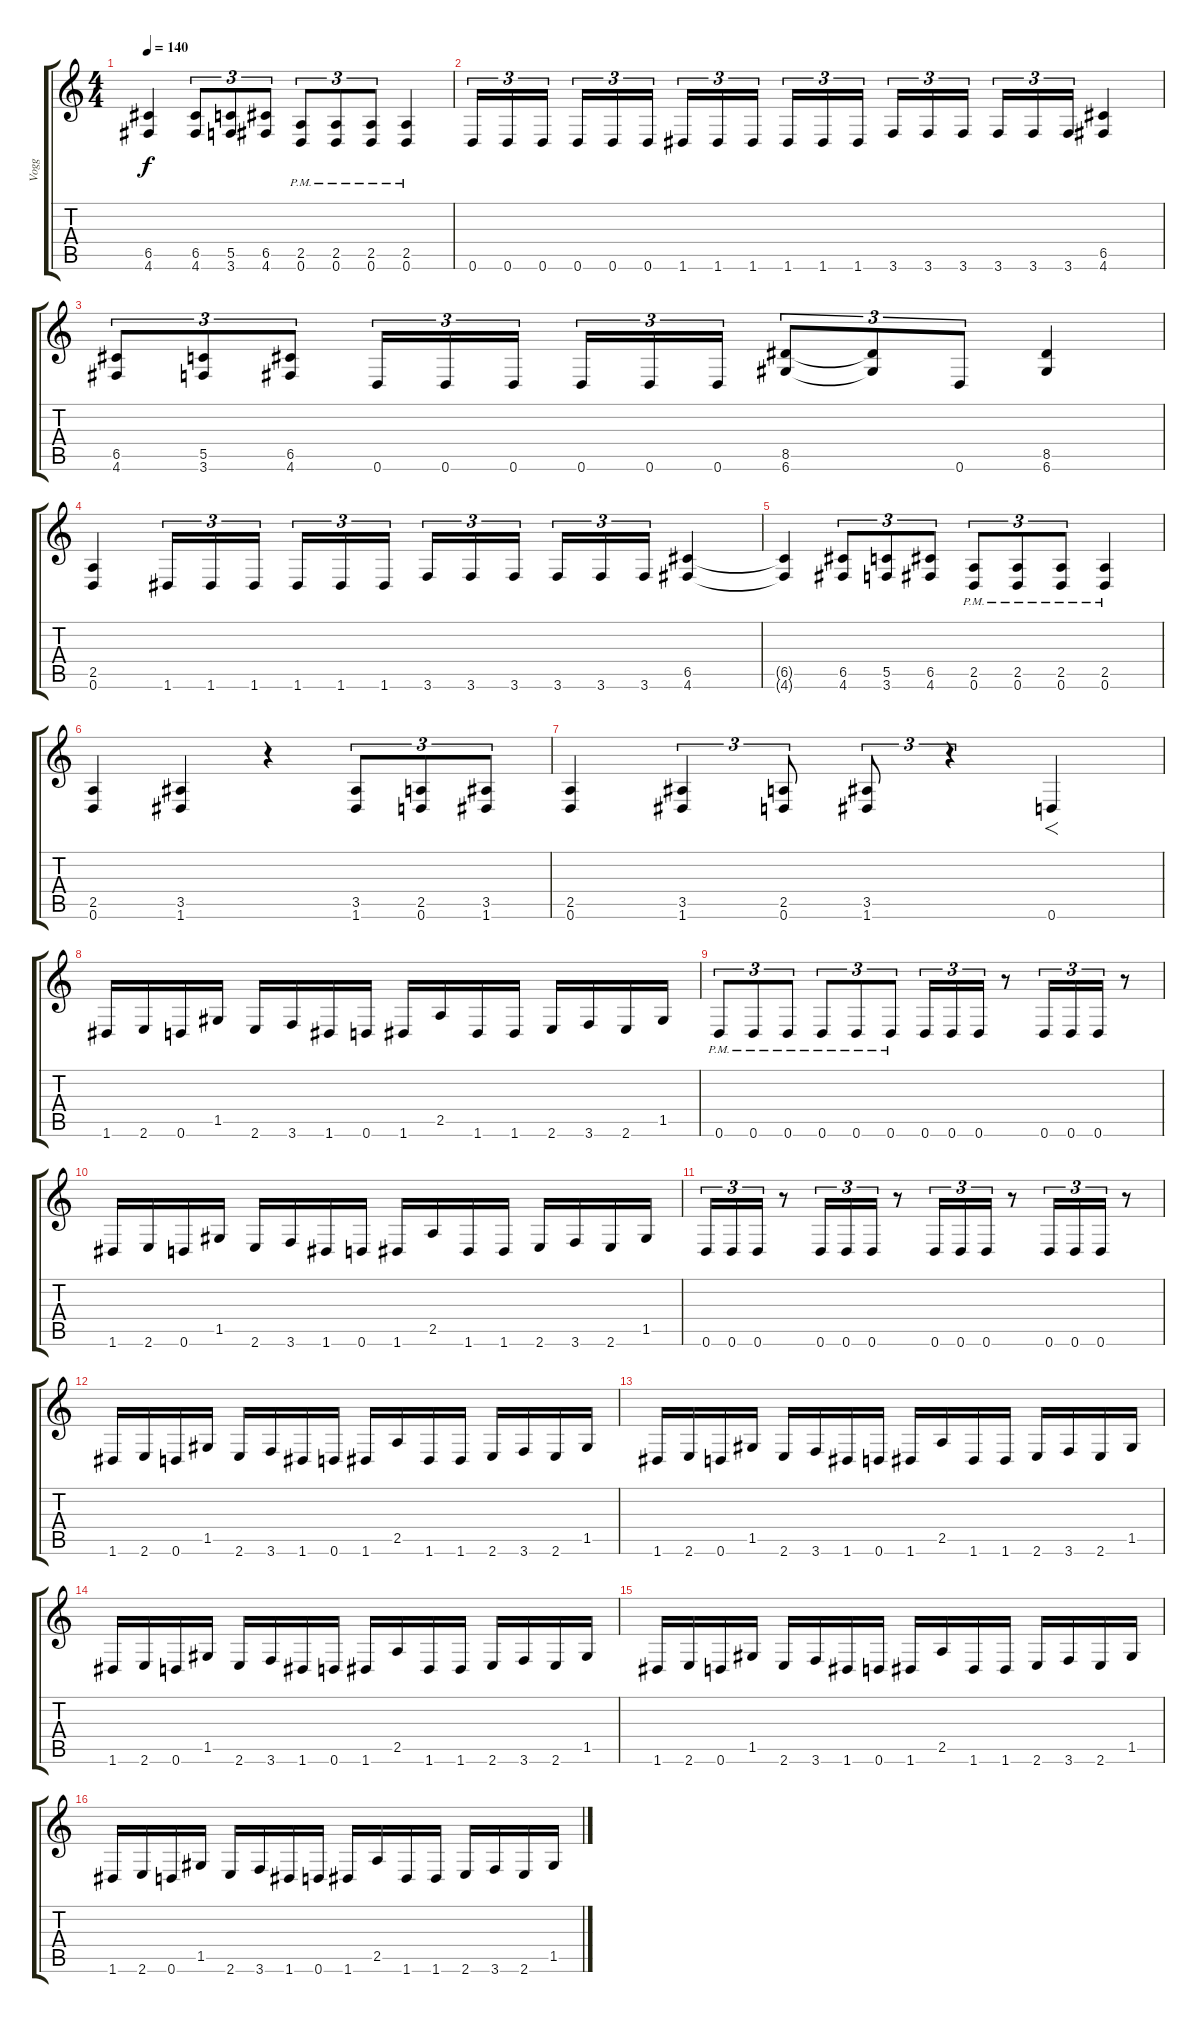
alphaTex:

\track ("Vogg" "Vogg") {instrument distortionguitar}
\staff {score tabs}
\tuning (D4 A3 F3 C3 G2 D2) {hide}
\ts (4 4)
\tempo 140
\clef g2
\ks c
(6.5{t} 4.6{t}).4{dy f} (6.5 4.6).8{tu (3 2)} (5.5 3.6).8{tu (3 2)} (6.5 4.6).8{tu (3 2)} (2.5{pm} 0.6{pm}).8{tu (3 2)} (2.5{pm} 0.6{pm}).8{tu (3 2)} (2.5{pm} 0.6{pm}).8{tu (3 2)} (2.5{pm} 0.6{pm}).4 |
0.6.16{tu (3 2)} 0.6.16{tu (3 2)} 0.6.16{tu (3 2)} 0.6.16{tu (3 2)} 0.6.16{tu (3 2)} 0.6.16{tu (3 2)} 1.6.16{tu (3 2)} 1.6.16{tu (3 2)} 1.6.16{tu (3 2)} 1.6.16{tu (3 2)} 1.6.16{tu (3 2)} 1.6.16{tu (3 2)} 3.6.16{tu (3 2)} 3.6.16{tu (3 2)} 3.6.16{tu (3 2)} 3.6.16{tu (3 2)} 3.6.16{tu (3 2)} 3.6.16{tu (3 2)} (6.5 4.6).4 |
(6.5 4.6).8{tu (3 2)} (5.5 3.6).8{tu (3 2)} (6.5 4.6).8{tu (3 2)} 0.6.16{tu (3 2)} 0.6.16{tu (3 2)} 0.6.16{tu (3 2)} 0.6.16{tu (3 2)} 0.6.16{tu (3 2)} 0.6.16{tu (3 2)} (8.5 6.6).8{tu (3 2)} (8.5{t} 6.6{t}).8{tu (3 2)} 0.6.8{tu (3 2)} (8.5 6.6).4 |
(2.5 0.6).4 1.6.16{tu (3 2)} 1.6.16{tu (3 2)} 1.6.16{tu (3 2)} 1.6.16{tu (3 2)} 1.6.16{tu (3 2)} 1.6.16{tu (3 2)} 3.6.16{tu (3 2)} 3.6.16{tu (3 2)} 3.6.16{tu (3 2)} 3.6.16{tu (3 2)} 3.6.16{tu (3 2)} 3.6.16{tu (3 2)} (6.5 4.6).4 |
(6.5{t} 4.6{t}).4 (6.5 4.6).8{tu (3 2)} (5.5 3.6).8{tu (3 2)} (6.5 4.6).8{tu (3 2)} (2.5{pm} 0.6{pm}).8{tu (3 2)} (2.5{pm} 0.6{pm}).8{tu (3 2)} (2.5{pm} 0.6{pm}).8{tu (3 2)} (2.5{pm} 0.6{pm}).4 |
(2.5 0.6).4 (3.5 1.6).4 r.4 (3.5 1.6).8{tu (3 2)} (2.5 0.6).8{tu (3 2)} (3.5 1.6).8{tu (3 2)} |
(2.5 0.6).4 (3.5 1.6).4{tu (3 2)} (2.5 0.6).8{tu (3 2)} (3.5 1.6).8{tu (3 2)} r.4{tu (3 2)} 0.6.4{f} |
1.6.16 2.6.16 0.6.16 1.5.16 2.6.16 3.6.16 1.6.16 0.6.16 1.6.16 2.5.16 1.6.16 1.6.16 2.6.16 3.6.16 2.6.16 1.5.16 |
0.6{pm}.8{tu (3 2)} 0.6{pm}.8{tu (3 2)} 0.6{pm}.8{tu (3 2)} 0.6{pm}.8{tu (3 2)} 0.6{pm}.8{tu (3 2)} 0.6{pm}.8{tu (3 2)} 0.6.16{tu (3 2)} 0.6.16{tu (3 2)} 0.6.16{tu (3 2)} r.8 0.6.16{tu (3 2)} 0.6.16{tu (3 2)} 0.6.16{tu (3 2)} r.8 |
1.6.16 2.6.16 0.6.16 1.5.16 2.6.16 3.6.16 1.6.16 0.6.16 1.6.16 2.5.16 1.6.16 1.6.16 2.6.16 3.6.16 2.6.16 1.5.16 |
0.6.16{tu (3 2)} 0.6.16{tu (3 2)} 0.6.16{tu (3 2)} r.8 0.6.16{tu (3 2)} 0.6.16{tu (3 2)} 0.6.16{tu (3 2)} r.8 0.6.16{tu (3 2)} 0.6.16{tu (3 2)} 0.6.16{tu (3 2)} r.8 0.6.16{tu (3 2)} 0.6.16{tu (3 2)} 0.6.16{tu (3 2)} r.8 |
1.6.16 2.6.16 0.6.16 1.5.16 2.6.16 3.6.16 1.6.16 0.6.16 1.6.16 2.5.16 1.6.16 1.6.16 2.6.16 3.6.16 2.6.16 1.5.16 |
1.6.16 2.6.16 0.6.16 1.5.16 2.6.16 3.6.16 1.6.16 0.6.16 1.6.16 2.5.16 1.6.16 1.6.16 2.6.16 3.6.16 2.6.16 1.5.16 |
1.6.16 2.6.16 0.6.16 1.5.16 2.6.16 3.6.16 1.6.16 0.6.16 1.6.16 2.5.16 1.6.16 1.6.16 2.6.16 3.6.16 2.6.16 1.5.16 |
1.6.16 2.6.16 0.6.16 1.5.16 2.6.16 3.6.16 1.6.16 0.6.16 1.6.16 2.5.16 1.6.16 1.6.16 2.6.16 3.6.16 2.6.16 1.5.16 |
1.6.16 2.6.16 0.6.16 1.5.16 2.6.16 3.6.16 1.6.16 0.6.16 1.6.16 2.5.16 1.6.16 1.6.16 2.6.16 3.6.16 2.6.16 1.5.16
